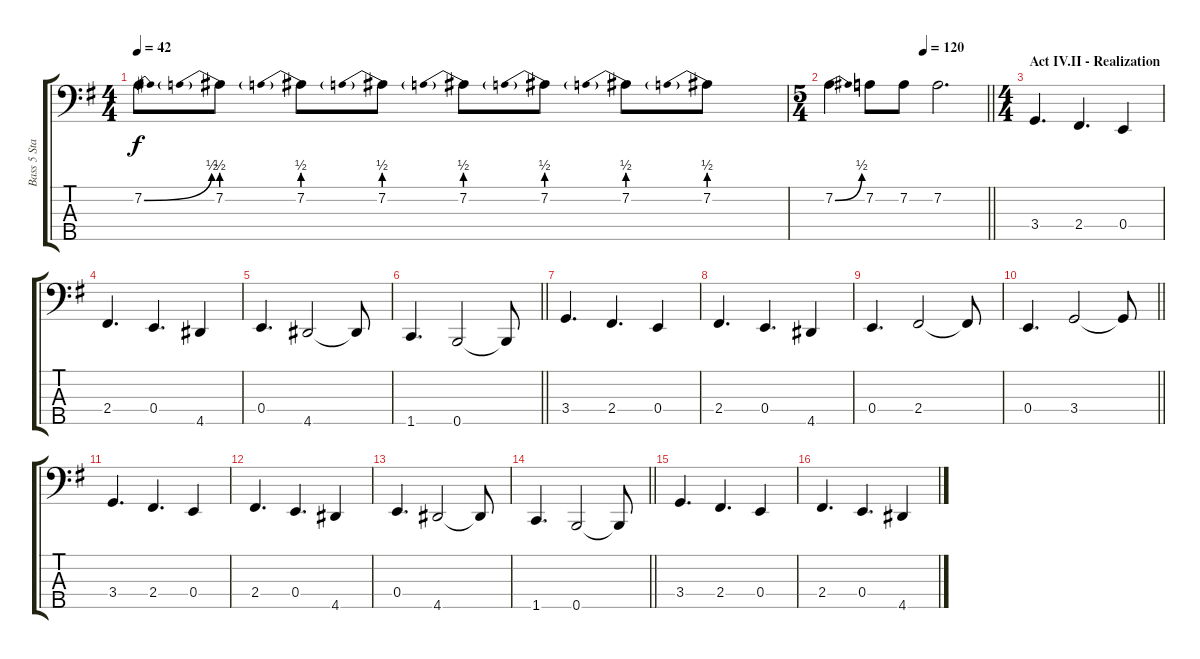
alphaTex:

\track ("Bass 5 Standard" "Bass 5 Sta") {instrument electricbassfinger}
\staff {score tabs}
\tuning (G2 D2 A1 E1 B0) {hide}
\ts (4 4)
\tempo 42
\clef f4
\ks eminor
7.2{be (bend 0 0 60 2)}.8{dy f} 7.2{be (prebend 0 2 60 2)}.8 7.2{be (prebend 0 2 60 2)}.8 7.2{be (prebend 0 2 60 2)}.8 7.2{be (prebend 0 2 60 2)}.8 7.2{be (prebend 0 2 60 2)}.8 7.2{be (prebend 0 2 60 2)}.8 7.2{be (prebend 0 2 60 2)}.8 |
\ts (5 4)
\tempo (120 0.6)
\barLineRight lightlight
7.2{be (bend 0 0 60 2)}.4 7.2.8 7.2.8 7.2.2{d} |
\ts (4 4)
\section ("" "Act IV.II - Realization")
3.4.4{d} 2.4.4{d} 0.4.4 |
2.4.4{d} 0.4.4{d} 4.5.4 |
0.4.4{d} 4.5.2 4.5{t}.8 |
\barLineRight lightlight
1.5.4{d} 0.5.2 0.5{t}.8 |
3.4.4{d} 2.4.4{d} 0.4.4 |
2.4.4{d} 0.4.4{d} 4.5.4 |
0.4.4{d} 2.4.2 2.4{t}.8 |
\barLineRight lightlight
0.4.4{d} 3.4.2 3.4{t}.8 |
3.4.4{d} 2.4.4{d} 0.4.4 |
2.4.4{d} 0.4.4{d} 4.5.4 |
0.4.4{d} 4.5.2 4.5{t}.8 |
\barLineRight lightlight
1.5.4{d} 0.5.2 0.5{t}.8 |
3.4.4{d} 2.4.4{d} 0.4.4 |
2.4.4{d} 0.4.4{d} 4.5.4
